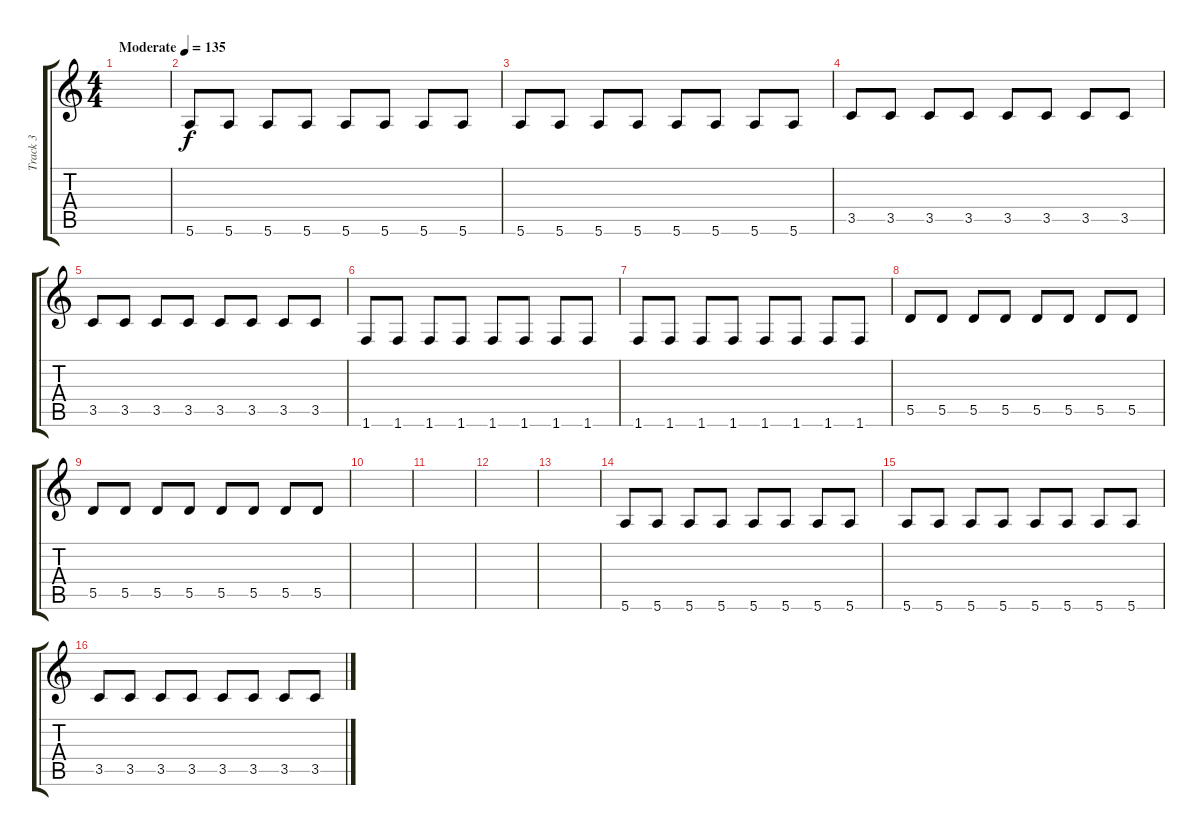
\track ("Track 3" "Track 3") {instrument electricbassfinger}
\staff {score tabs}
\tuning (E4 B3 G3 D3 A2 E2) {hide}
\ts (4 4)
\tempo (135 "Moderate")
\clef g2
\ks c
|
5.6.8 5.6.8 5.6.8 5.6.8 5.6.8 5.6.8 5.6.8 5.6.8 |
5.6.8 5.6.8 5.6.8 5.6.8 5.6.8 5.6.8 5.6.8 5.6.8 |
3.5.8 3.5.8 3.5.8 3.5.8 3.5.8 3.5.8 3.5.8 3.5.8 |
3.5.8 3.5.8 3.5.8 3.5.8 3.5.8 3.5.8 3.5.8 3.5.8 |
1.6.8 1.6.8 1.6.8 1.6.8 1.6.8 1.6.8 1.6.8 1.6.8 |
1.6.8 1.6.8 1.6.8 1.6.8 1.6.8 1.6.8 1.6.8 1.6.8 |
5.5.8 5.5.8 5.5.8 5.5.8 5.5.8 5.5.8 5.5.8 5.5.8 |
5.5.8 5.5.8 5.5.8 5.5.8 5.5.8 5.5.8 5.5.8 5.5.8 |
|
|
|
|
5.6.8 5.6.8 5.6.8 5.6.8 5.6.8 5.6.8 5.6.8 5.6.8 |
5.6.8 5.6.8 5.6.8 5.6.8 5.6.8 5.6.8 5.6.8 5.6.8 |
3.5.8 3.5.8 3.5.8 3.5.8 3.5.8 3.5.8 3.5.8 3.5.8
